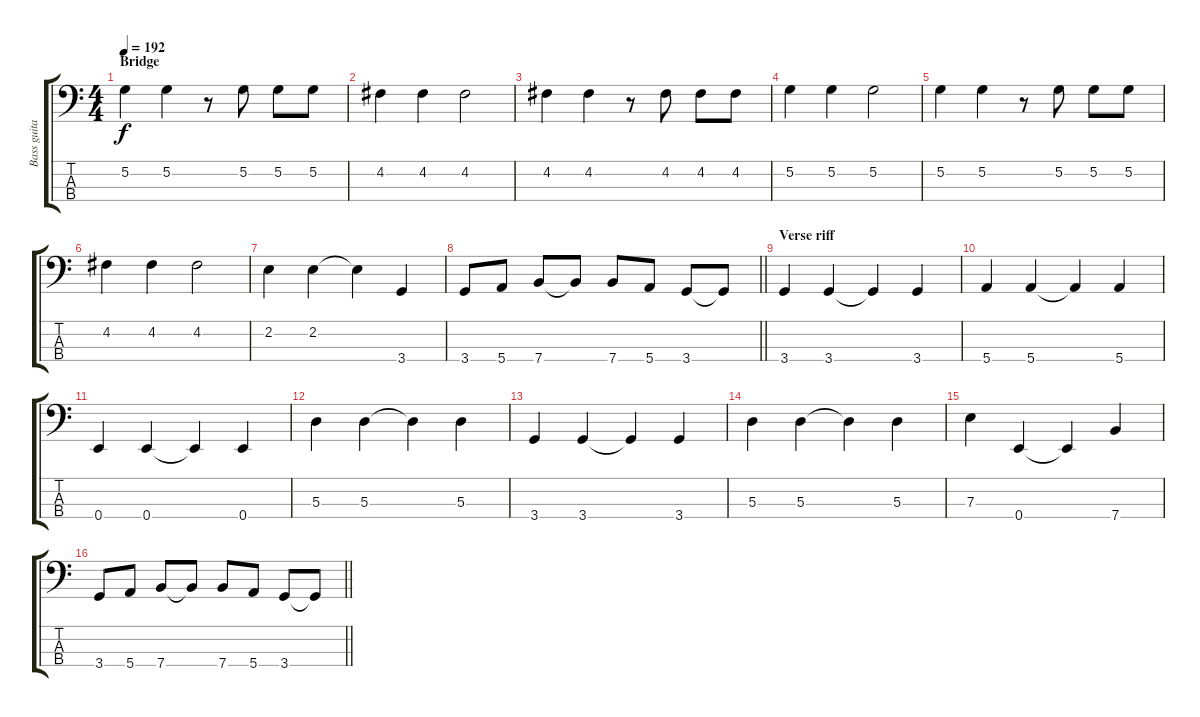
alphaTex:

\track ("Bass guitar" "Bass guita") {instrument electricbassfinger}
\staff {score tabs}
\tuning (G2 D2 A1 E1) {hide}
\ts (4 4)
\section ("" "Bridge")
\tempo 192
\clef f4
\ks c
5.2.4{dy f volume 12} 5.2.4 r.8 5.2.8 5.2.8 5.2.8 |
4.2.4 4.2.4 4.2.2 |
4.2.4 4.2.4 r.8 4.2.8 4.2.8 4.2.8 |
5.2.4 5.2.4 5.2.2 |
5.2.4{volume 12} 5.2.4 r.8 5.2.8 5.2.8 5.2.8 |
4.2.4 4.2.4 4.2.2 |
2.2.4{volume 16} 2.2.4 2.2{t}.4 3.4.4 |
\barLineRight lightlight
3.4.8 5.4.8 7.4.8 7.4{t}.8 7.4.8 5.4.8 3.4.8 3.4{t}.8 |
\section ("" "Verse riff")
3.4.4 3.4.4 3.4{t}.4 3.4.4 |
5.4.4 5.4.4 5.4{t}.4 5.4.4 |
0.4.4 0.4.4 0.4{t}.4 0.4.4 |
5.3.4 5.3.4 5.3{t}.4 5.3.4 |
3.4.4 3.4.4 3.4{t}.4 3.4.4 |
5.3.4 5.3.4 5.3{t}.4 5.3.4 |
7.3.4 0.4.4 0.4{t}.4 7.4.4 |
\barLineRight lightlight
3.4.8 5.4.8 7.4.8 7.4{t}.8 7.4.8 5.4.8 3.4.8 3.4{t}.8
